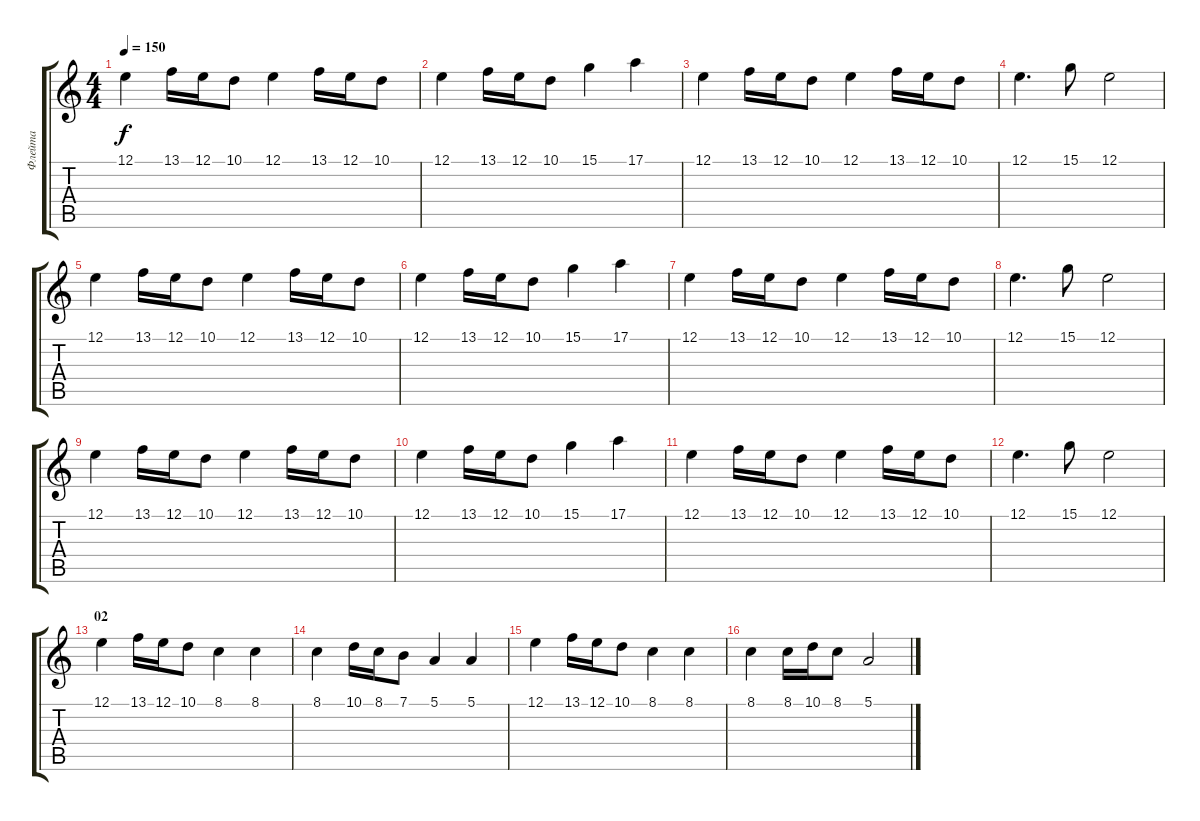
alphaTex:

\track ("Флейта" "Флейта") {instrument flute}
\staff {score tabs}
\tuning (E4 B3 G3 D3 A2 E2) {hide}
\ts (4 4)
\tempo 150
\clef g2
\ks c
12.1.4{dy f} 13.1.16 12.1.16 10.1.8 12.1.4 13.1.16 12.1.16 10.1.8 |
12.1.4 13.1.16 12.1.16 10.1.8 15.1.4 17.1.4 |
12.1.4 13.1.16 12.1.16 10.1.8 12.1.4 13.1.16 12.1.16 10.1.8 |
12.1.4{d} 15.1.8 12.1.2 |
12.1.4 13.1.16 12.1.16 10.1.8 12.1.4 13.1.16 12.1.16 10.1.8 |
12.1.4 13.1.16 12.1.16 10.1.8 15.1.4 17.1.4 |
12.1.4 13.1.16 12.1.16 10.1.8 12.1.4 13.1.16 12.1.16 10.1.8 |
12.1.4{d} 15.1.8 12.1.2 |
12.1.4 13.1.16 12.1.16 10.1.8 12.1.4 13.1.16 12.1.16 10.1.8 |
12.1.4 13.1.16 12.1.16 10.1.8 15.1.4 17.1.4 |
12.1.4 13.1.16 12.1.16 10.1.8 12.1.4 13.1.16 12.1.16 10.1.8 |
12.1.4{d} 15.1.8 12.1.2 |
\section ("" "02")
12.1.4 13.1.16 12.1.16 10.1.8 8.1.4 8.1.4 |
8.1.4 10.1.16 8.1.16 7.1.8 5.1.4 5.1.4 |
12.1.4 13.1.16 12.1.16 10.1.8 8.1.4 8.1.4 |
8.1.4 8.1.16 10.1.16 8.1.8 5.1.2
